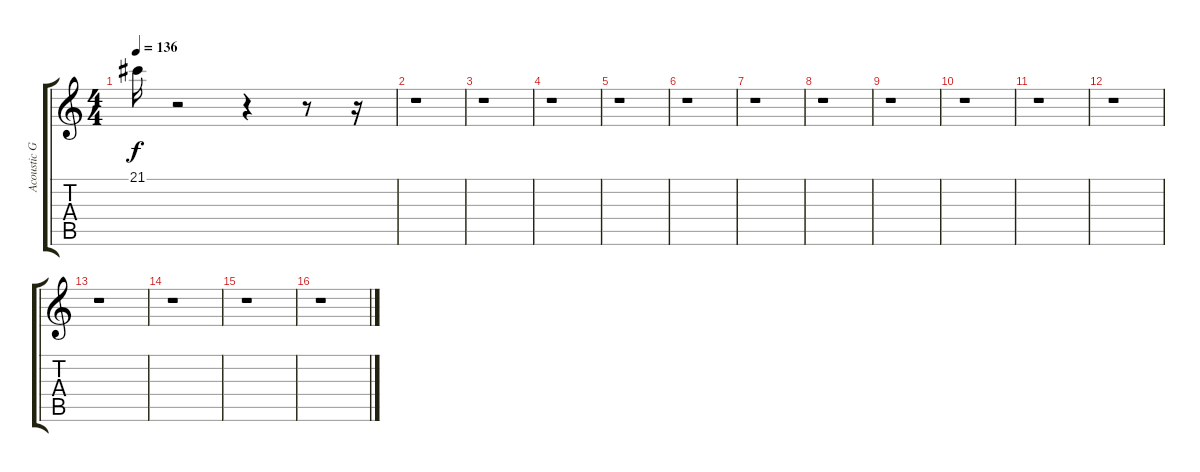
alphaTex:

\track ("Acoustic Grand Piano" "Acoustic G") {instrument acousticgrandpiano}
\staff {score tabs}
\tuning (E4 B3 G3 D3 A2 E2) {hide}
\ts (4 4)
\tempo 136
\clef g2
\ks c
21.1.16{dy f} r.2 r.4 r.8 r.16 |
r.1 |
r.1 |
r.1 |
r.1 |
r.1 |
r.1 |
r.1 |
r.1 |
r.1 |
r.1 |
r.1 |
r.1 |
r.1 |
r.1 |
r.1
